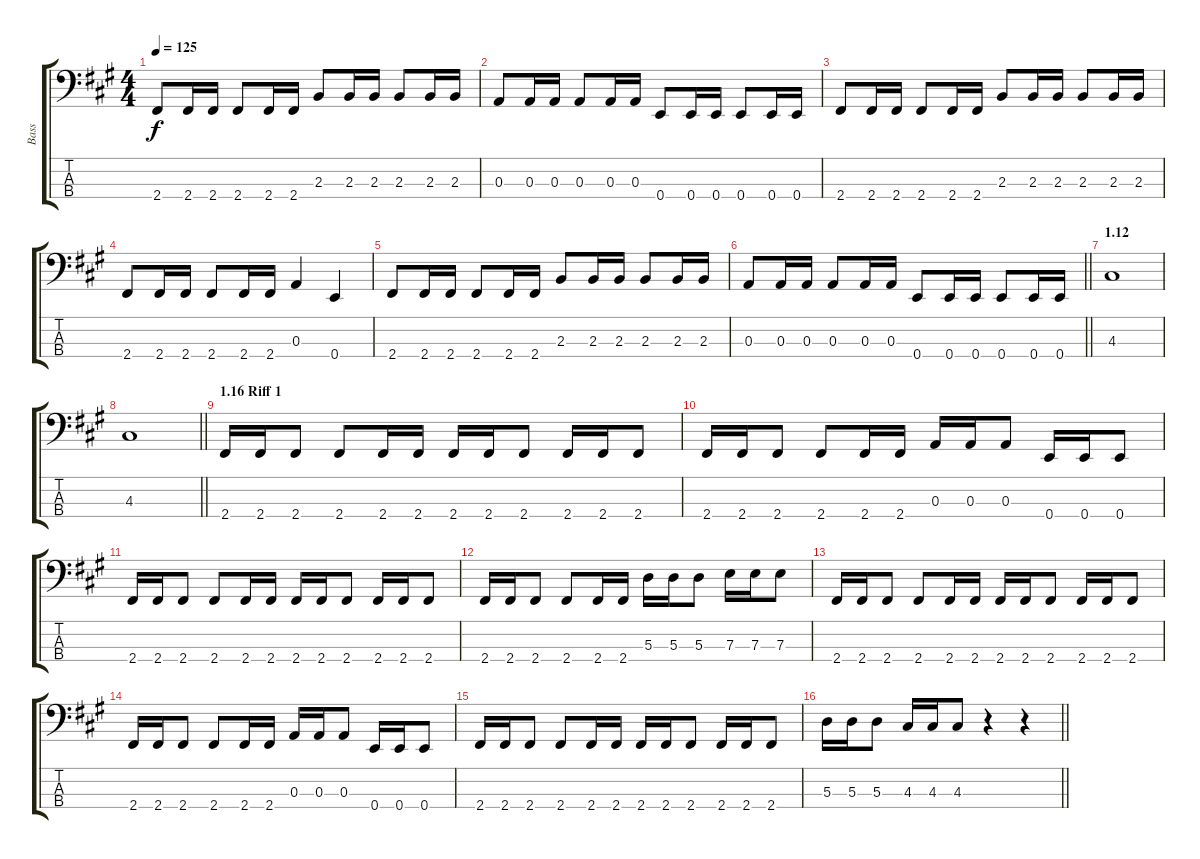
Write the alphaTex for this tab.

\track ("Bass" "Bass") {instrument electricbassfinger}
\staff {score tabs}
\tuning (G2 D2 A1 E1) {hide}
\ts (4 4)
\tempo 125
\clef f4
\ks f#minor
2.4.8{dy f} 2.4.16 2.4.16 2.4.8 2.4.16 2.4.16 2.3.8 2.3.16 2.3.16 2.3.8 2.3.16 2.3.16 |
0.3.8 0.3.16 0.3.16 0.3.8 0.3.16 0.3.16 0.4.8 0.4.16 0.4.16 0.4.8 0.4.16 0.4.16 |
2.4.8 2.4.16 2.4.16 2.4.8 2.4.16 2.4.16 2.3.8 2.3.16 2.3.16 2.3.8 2.3.16 2.3.16 |
2.4.8 2.4.16 2.4.16 2.4.8 2.4.16 2.4.16 0.3.4 0.4.4 |
2.4.8 2.4.16 2.4.16 2.4.8 2.4.16 2.4.16 2.3.8 2.3.16 2.3.16 2.3.8 2.3.16 2.3.16 |
\barLineRight lightlight
0.3.8 0.3.16 0.3.16 0.3.8 0.3.16 0.3.16 0.4.8 0.4.16 0.4.16 0.4.8 0.4.16 0.4.16 |
\section ("" "1.12")
4.3.1 |
\barLineRight lightlight
4.3.1 |
\section ("" "1.16 Riff 1")
2.4.16 2.4.16 2.4.8 2.4.8 2.4.16 2.4.16 2.4.16 2.4.16 2.4.8 2.4.16 2.4.16 2.4.8 |
2.4.16 2.4.16 2.4.8 2.4.8 2.4.16 2.4.16 0.3.16 0.3.16 0.3.8 0.4.16 0.4.16 0.4.8 |
2.4.16 2.4.16 2.4.8 2.4.8 2.4.16 2.4.16 2.4.16 2.4.16 2.4.8 2.4.16 2.4.16 2.4.8 |
2.4.16 2.4.16 2.4.8 2.4.8 2.4.16 2.4.16 5.3.16 5.3.16 5.3.8 7.3.16 7.3.16 7.3.8 |
2.4.16 2.4.16 2.4.8 2.4.8 2.4.16 2.4.16 2.4.16 2.4.16 2.4.8 2.4.16 2.4.16 2.4.8 |
2.4.16 2.4.16 2.4.8 2.4.8 2.4.16 2.4.16 0.3.16 0.3.16 0.3.8 0.4.16 0.4.16 0.4.8 |
2.4.16 2.4.16 2.4.8 2.4.8 2.4.16 2.4.16 2.4.16 2.4.16 2.4.8 2.4.16 2.4.16 2.4.8 |
\barLineRight lightlight
5.3.16 5.3.16 5.3.8 4.3.16 4.3.16 4.3.8 r.4 r.4
